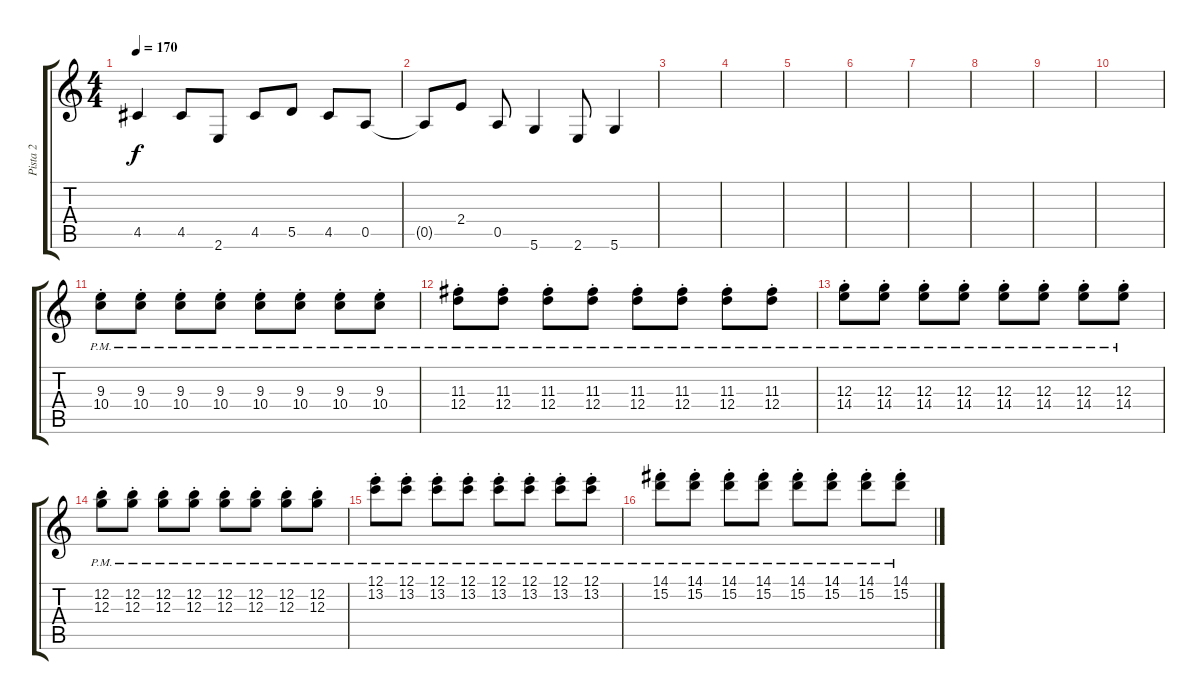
\track ("Pista 2" "Pista 2") {instrument overdrivenguitar}
\staff {score tabs}
\tuning (E4 B3 G3 D3 A2 D2) {hide}
\ts (4 4)
\tempo 170
\clef g2
\ks c
4.5.4{dy f} 4.5.8 2.6.8 4.5.8 5.5.8 4.5.8 0.5.8 |
0.5{t}.8 2.4.8 0.5.8 5.6.4 2.6.8 5.6.4 |
|
|
|
|
|
|
|
|
(9.3{pm st} 10.4{pm st}).8{volume 10} (9.3{pm st} 10.4{pm st}).8 (9.3{pm st} 10.4{pm st}).8 (9.3{pm st} 10.4{pm st}).8 (9.3{pm st} 10.4{pm st}).8 (9.3{pm st} 10.4{pm st}).8 (9.3{pm st} 10.4{pm st}).8 (9.3{pm st} 10.4{pm st}).8 |
(11.3{pm st} 12.4{pm st}).8 (11.3{pm st} 12.4{pm st}).8 (11.3{pm st} 12.4{pm st}).8 (11.3{pm st} 12.4{pm st}).8 (11.3{pm st} 12.4{pm st}).8 (11.3{pm st} 12.4{pm st}).8 (11.3{pm st} 12.4{pm st}).8 (11.3{pm st} 12.4{pm st}).8 |
(12.3{pm st} 14.4{pm st}).8 (12.3{pm st} 14.4{pm st}).8 (12.3{pm st} 14.4{pm st}).8 (12.3{pm st} 14.4{pm st}).8 (12.3{pm st} 14.4{pm st}).8 (12.3{pm st} 14.4{pm st}).8 (12.3{pm st} 14.4{pm st}).8 (12.3{pm st} 14.4{pm st}).8 |
(12.2{pm st} 12.3{pm st}).8 (12.2{pm st} 12.3{pm st}).8 (12.2{pm st} 12.3{pm st}).8 (12.2{pm st} 12.3{pm st}).8 (12.2{pm st} 12.3{pm st}).8 (12.2{pm st} 12.3{pm st}).8 (12.2{pm st} 12.3{pm st}).8 (12.2{pm st} 12.3{pm st}).8 |
(12.1{pm st} 13.2{pm st}).8 (12.1{pm st} 13.2{pm st}).8 (12.1{pm st} 13.2{pm st}).8 (12.1{pm st} 13.2{pm st}).8 (12.1{pm st} 13.2{pm st}).8 (12.1{pm st} 13.2{pm st}).8 (12.1{pm st} 13.2{pm st}).8 (12.1{pm st} 13.2{pm st}).8 |
(14.1{pm st} 15.2{pm st}).8 (14.1{pm st} 15.2{pm st}).8 (14.1{pm st} 15.2{pm st}).8 (14.1{pm st} 15.2{pm st}).8 (14.1{pm st} 15.2{pm st}).8 (14.1{pm st} 15.2{pm st}).8 (14.1{pm st} 15.2{pm st}).8 (14.1{pm st} 15.2{pm st}).8
